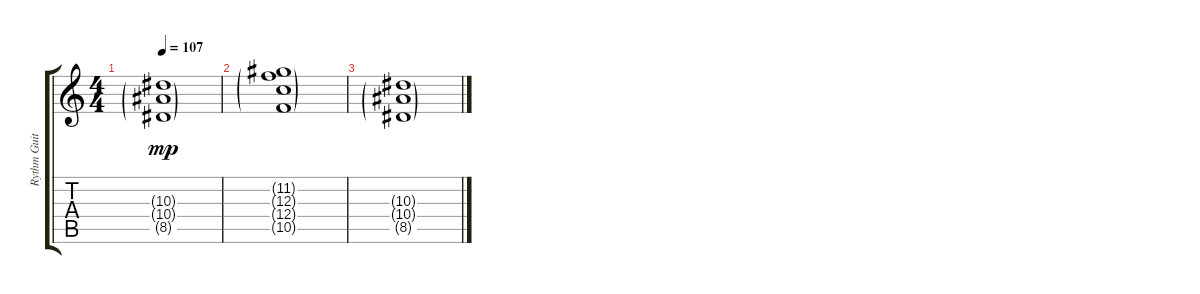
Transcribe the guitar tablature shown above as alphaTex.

\track ("Rythm Guitar" "Rythm Guit") {instrument overdrivenguitar}
\staff {score tabs}
\tuning (D4 A3 F3 C3 G2 C2) {hide}
\ts (4 4)
\tempo 107
\clef g2
\ks c
(10.3{g} 10.4{g} 8.5{g}).1{dy mp} |
(11.2{g} 12.3{g} 12.4{g} 10.5{g}).1 |
(10.3{g} 10.4{g} 8.5{g}).1
